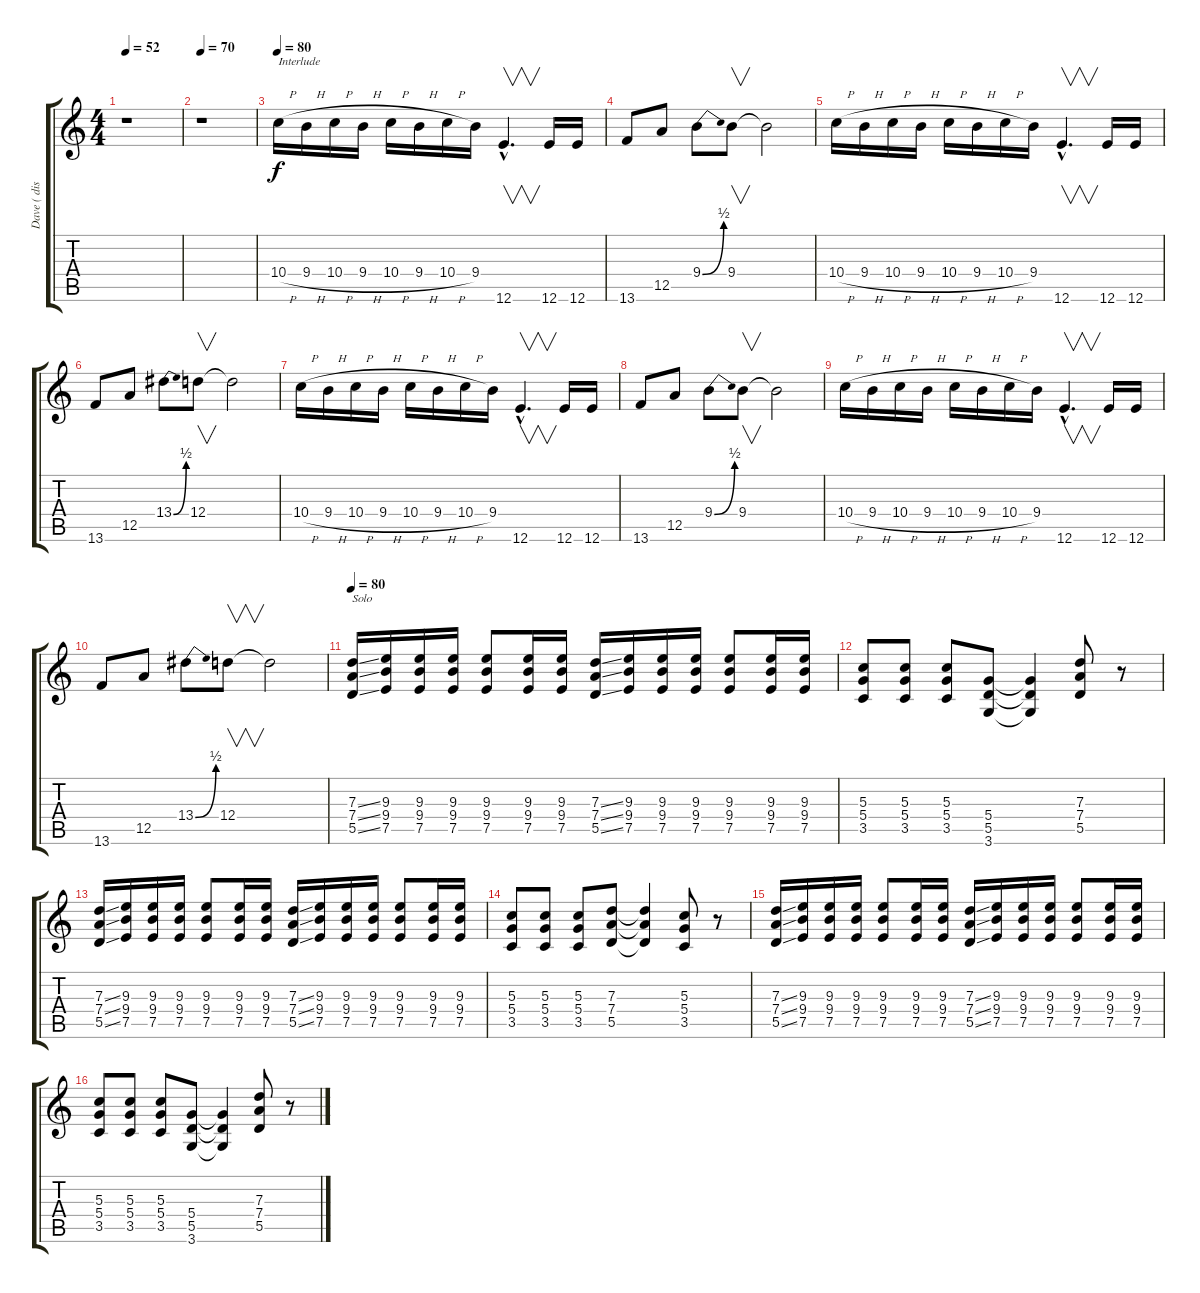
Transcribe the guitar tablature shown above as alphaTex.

\track ("Dave ( distortion )" "Dave ( dis") {instrument distortionguitar}
\staff {score tabs}
\tuning (E4 B3 G3 D3 A2 E2) {hide}
\ts (4 4)
\tempo 52
\clef g2
\ks c
r.1{dy f} |
\tempo 70
r.1 |
\tempo 78
\tempo 75
\tempo 80
10.4{h}.16{txt "Interlude" volume 9} 9.4{h}.16 10.4{h}.16 9.4{h}.16 10.4{h}.16 9.4{h}.16 10.4{h}.16 9.4.16 12.6{hac}.4{v d} 12.6.16 12.6.16 |
13.6.8 12.5.8 9.4{be (bend 0 0 60 2)}.8 9.4.8{v} 9.4{t}.2 |
10.4{h}.16 9.4{h}.16 10.4{h}.16 9.4{h}.16 10.4{h}.16 9.4{h}.16 10.4{h}.16 9.4.16 12.6{hac}.4{v d} 12.6.16 12.6.16 |
13.6.8 12.5.8 13.4{be (bend 0 0 60 2)}.8 12.4.8{v} 12.4{t}.2 |
10.4{h}.16 9.4{h}.16 10.4{h}.16 9.4{h}.16 10.4{h}.16 9.4{h}.16 10.4{h}.16 9.4.16 12.6{hac}.4{v d} 12.6.16 12.6.16 |
13.6.8 12.5.8 9.4{be (bend 0 0 60 2)}.8 9.4.8{v} 9.4{t}.2 |
10.4{h}.16 9.4{h}.16 10.4{h}.16 9.4{h}.16 10.4{h}.16 9.4{h}.16 10.4{h}.16 9.4.16 12.6{hac}.4{v d} 12.6.16 12.6.16 |
13.6.8 12.5.8 13.4{be (bend 0 0 60 2)}.8 12.4.8{v} 12.4{t}.2 |
\tempo 80
(7.3{ss} 7.4{ss} 5.5{ss}).16{txt "Solo"} (9.3 9.4 7.5).16 (9.3 9.4 7.5).16 (9.3 9.4 7.5).16 (9.3 9.4 7.5).8 (9.3 9.4 7.5).16 (9.3 9.4 7.5).16 (7.3{ss} 7.4{ss} 5.5{ss}).16 (9.3 9.4 7.5).16 (9.3 9.4 7.5).16 (9.3 9.4 7.5).16 (9.3 9.4 7.5).8 (9.3 9.4 7.5).16 (9.3 9.4 7.5).16 |
(5.3 5.4 3.5).8 (5.3 5.4 3.5).8 (5.3 5.4 3.5).8 (5.4 5.5 3.6).8 (5.4{t} 5.5{t} 3.6{t}).4 (7.3 7.4 5.5).8 r.8 |
(7.3{ss} 7.4{ss} 5.5{ss}).16 (9.3 9.4 7.5).16 (9.3 9.4 7.5).16 (9.3 9.4 7.5).16 (9.3 9.4 7.5).8 (9.3 9.4 7.5).16 (9.3 9.4 7.5).16 (7.3{ss} 7.4{ss} 5.5{ss}).16 (9.3 9.4 7.5).16 (9.3 9.4 7.5).16 (9.3 9.4 7.5).16 (9.3 9.4 7.5).8 (9.3 9.4 7.5).16 (9.3 9.4 7.5).16 |
(5.3 5.4 3.5).8 (5.3 5.4 3.5).8 (5.3 5.4 3.5).8 (7.3 7.4 5.5).8 (7.3{t} 7.4{t} 5.5{t}).4 (5.3 5.4 3.5).8 r.8 |
(7.3{ss} 7.4{ss} 5.5{ss}).16 (9.3 9.4 7.5).16 (9.3 9.4 7.5).16 (9.3 9.4 7.5).16 (9.3 9.4 7.5).8 (9.3 9.4 7.5).16 (9.3 9.4 7.5).16 (7.3{ss} 7.4{ss} 5.5{ss}).16 (9.3 9.4 7.5).16 (9.3 9.4 7.5).16 (9.3 9.4 7.5).16 (9.3 9.4 7.5).8 (9.3 9.4 7.5).16 (9.3 9.4 7.5).16 |
(5.3 5.4 3.5).8 (5.3 5.4 3.5).8 (5.3 5.4 3.5).8 (5.4 5.5 3.6).8 (5.4{t} 5.5{t} 3.6{t}).4 (7.3 7.4 5.5).8 r.8
